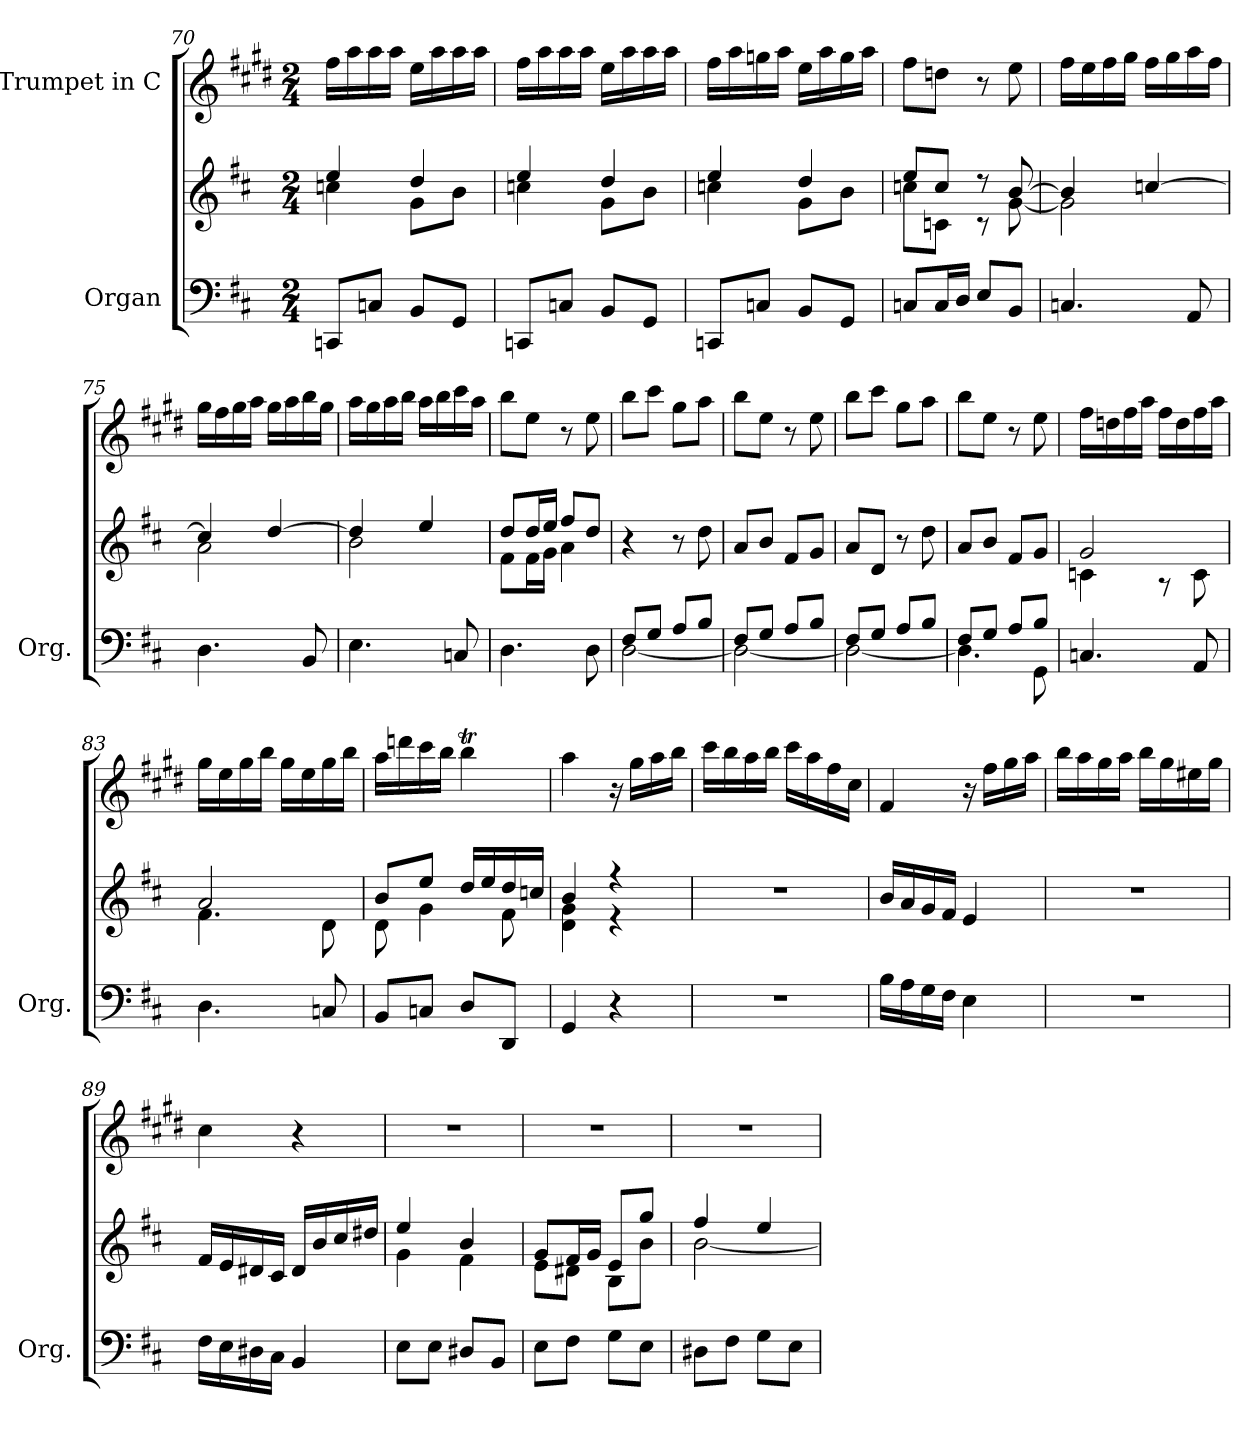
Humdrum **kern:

**kern	**kern	**kern
*part2	*part2	*part1
*staff3	*staff2	*staff1
*I"Organ	*	*I"Trumpet in C
*I'Org.	*	*
*clefF4	*clefG2	*clefG2
*	*	*ITrd1c2
*k[f#c#]	*k[f#c#]	*k[f#c#]
*D:	*D:	*D:
*M2/4	*M2/4	*M2/4
=70	=70	=70
*	*^	*
8CCn/L	4ee/	4ccn\	16ee\LL
.	.	.	16gg\
8Cn/J	.	.	16gg\
.	.	.	16gg\JJ
8BB/L	4dd/	8g\L	16dd\LL
.	.	.	16gg\
8GG/J	.	8b\J	16gg\
.	.	.	16gg\JJ
=71	=71	=71	=71
8CCn/L	4ee/	4ccn\	16ee\LL
.	.	.	16gg\
8Cn/J	.	.	16gg\
.	.	.	16gg\JJ
8BB/L	4dd/	8g\L	16dd\LL
.	.	.	16gg\
8GG/J	.	8b\J	16gg\
.	.	.	16gg\JJ
=72	=72	=72	=72
8CCn/L	4ee/	4ccn\	16ee\LL
.	.	.	16gg\
8Cn/J	.	.	16ffn\
.	.	.	16gg\JJ
8BB/L	4dd/	8g\L	16dd\LL
.	.	.	16gg\
8GG/J	.	8b\J	16ff\
.	.	.	16gg\JJ
!!LO:LB:g=z
=73	=73	=73	=73
8Cn/L	8ee/L	8ccn\L	8ee\L
16C/L	8cc/J	8cn\J	8ccn\J
16D/JJ	.	.	.
8E/L	8r	8r	8r
8BB/J	[8b/	[8g\	8dd\
=74	=74	=74	=74
4.Cn/	4b/]	2g\]	16ee\LL
.	.	.	16dd\
.	.	.	16ee\
.	.	.	16ff#\JJ
.	[4ccn/	.	16ee\LL
.	.	.	16ff#\
8AA/	.	.	16gg\
.	.	.	16ee\JJ
=75	=75	=75	=75
4.D\	4cc/]	2a\	16ff#\LL
.	.	.	16ee\
.	.	.	16ff#\
.	.	.	16gg\JJ
.	[4dd/	.	16ff#\LL
.	.	.	16gg\
8BB/	.	.	16aa\
.	.	.	16ff#\JJ
=76	=76	=76	=76
4.E\	4dd/]	2b\	16gg\LL
.	.	.	16ff#\
.	.	.	16gg\
.	.	.	16aa\JJ
.	4ee/	.	16gg\LL
.	.	.	16aa\
8Cn/	.	.	16bb\
.	.	.	16gg\JJ
=77	=77	=77	=77
4.D\	8dd/L	8f#\L	8aa\L
.	16dd/L	16f#\L	8dd\J
.	16ee/JJ	16g\JJ	.
.	8ff#/L	4a\	8r
8D\	8dd/J	.	8dd\
*	*v	*v	*
=78	=78	=78
*^	*	*
8F#/L	[2D\	4r	8aa\L
8G/J	.	.	8bb\J
8A/L	.	8r	8ff#\L
8B/J	.	8dd\	8gg\J
!!LO:LB:g=z
=79	=79	=79	=79
8F#/L	2D\_	8a/L	8aa\L
8G/J	.	8b/J	8dd\J
8A/L	.	8f#/L	8r
8B/J	.	8g/J	8dd\
=80	=80	=80	=80
8F#/L	2D\_	8a/L	8aa\L
8G/J	.	8d/J	8bb\J
8A/L	.	8r	8ff#\L
8B/J	.	8dd\	8gg\J
=81	=81	=81	=81
8F#/L	4.D\]	8a/L	8aa\L
8G/J	.	8b/J	8dd\J
8A/L	.	8f#/L	8r
8B/J	8GG\	8g/J	8dd\
=82	=82	=82	=82
*	*	*^	*
2ryy	4.Cn/	2g/	4cn\	16ee\LL
.	.	.	.	16ccn\
.	.	.	.	16ee\
.	.	.	.	16gg\JJ
.	.	.	8rA	16ee\LL
.	.	.	.	16cc\
.	8AA/	.	8c\	16ee\
.	.	.	.	16gg\JJ
=83	=83	=83	=83	=83
2ryy	4.D\	2a/	4.f#\	16ff#\LL
.	.	.	.	16dd\
.	.	.	.	16ff#\
.	.	.	.	16aa\JJ
.	.	.	.	16ff#\LL
.	.	.	.	16dd\
.	8Cn/	.	8d\	16ff#\
.	.	.	.	16aa\JJ
=84	=84	=84	=84	=84
2ryy	8BB/L	8b/L	8d\	16gg\LL
.	.	.	.	16cccn\
.	8Cn/J	8ee/J	4g\	16bb\
.	.	.	.	16aa\JJ
.	8D/L	16dd/LL	.	4aaT\
.	.	16ee/	.	.
.	8DD/J	16dd/	8f#\	.
.	.	16ccn/JJ	.	.
*v	*v	*	*	*
!!LO:LB:g=z
=85	=85	=85	=85
4GG/	4b/	4d\ 4g\	4gg\
4r	4r	4r	16r
.	.	.	16ff#\LL
.	.	.	16gg\
.	.	.	16aa\JJ
*	*v	*v	*
=86	=86	=86
2r	2r	16bb\LL
.	.	16aa\
.	.	16gg\
.	.	16aa\JJ
.	.	16bb\LL
.	.	16gg\
.	.	16ee\
.	.	16b\JJ
=87	=87	=87
16B\LL	16b/LL	4e/
16A\	16a/	.
16G\	16g/	.
16F#\JJ	16f#/JJ	.
4E\	4e/	16r
.	.	16ee\LL
.	.	16ff#\
.	.	16gg\JJ
=88	=88	=88
2r	2r	16aa\LL
.	.	16gg\
.	.	16ff#\
.	.	16gg\JJ
.	.	16aa\LL
.	.	16ff#\
.	.	16dd#X\
.	.	16ff#\JJ
=89	=89	=89
16F#\LL	16f#/LL	4b\
16E\	16e/	.
16D#X\	16d#X/	.
16C#\JJ	16c#/JJ	.
4BB/	16d#/LL	4r
.	16b/	.
.	16cc#/	.
.	16dd#X/JJ	.
!!LO:PB:g=z
=90	=90	=90
*	*^	*
8E\L	4ee/	4g\	2r
8E\J	.	.	.
8D#X/L	4b/	4f#\	.
8BB/J	.	.	.
=91	=91	=91	=91
8E\L	8g/L	8e\L	2r
8F#\J	16f#/L	8d#X\J	.
.	16g/JJ	.	.
8G\L	8e/L	8B\L	.
8E\J	8gg/J	8b\J	.
=92	=92	=92	=92
8D#X\L	4ff#/	[2b\	2r
8F#\J	.	.	.
8G\L	4ee/	.	.
8E\J	.	.	.
*	*v	*v	*
=	=	=
*-	*-	*-
